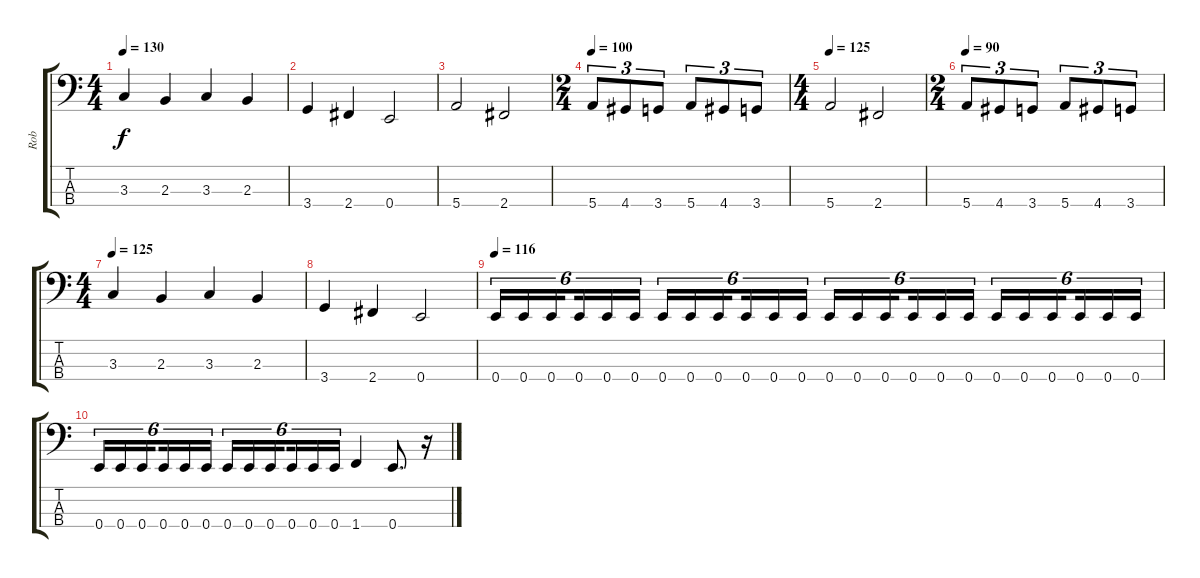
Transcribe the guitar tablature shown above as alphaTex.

\track ("Rob" "Rob") {instrument electricbassfinger}
\staff {score tabs}
\tuning (G2 D2 A1 E1) {hide}
\ts (4 4)
\tempo 130
\clef f4
\ks c
3.3.4{dy f} 2.3.4 3.3.4 2.3.4 |
3.4.4 2.4.4 0.4.2 |
5.4.2 2.4.2 |
\ts (2 4)
\tempo 100
5.4.8{tu (3 2)} 4.4.8{tu (3 2)} 3.4.8{tu (3 2)} 5.4.8{tu (3 2)} 4.4.8{tu (3 2)} 3.4.8{tu (3 2)} |
\ts (4 4)
\tempo 125
5.4.2 2.4.2 |
\ts (2 4)
\tempo 90
5.4.8{tu (3 2)} 4.4.8{tu (3 2)} 3.4.8{tu (3 2)} 5.4.8{tu (3 2)} 4.4.8{tu (3 2)} 3.4.8{tu (3 2)} |
\ts (4 4)
\tempo 125
3.3.4 2.3.4 3.3.4 2.3.4 |
3.4.4 2.4.4 0.4.2 |
\tempo 116
0.4.16{tu (6 4)} 0.4.16{tu (6 4)} 0.4.16{tu (6 4) beam splitsecondary} 0.4.16{tu (6 4)} 0.4.16{tu (6 4)} 0.4.16{tu (6 4)} 0.4.16{tu (6 4)} 0.4.16{tu (6 4)} 0.4.16{tu (6 4) beam splitsecondary} 0.4.16{tu (6 4)} 0.4.16{tu (6 4)} 0.4.16{tu (6 4)} 0.4.16{tu (6 4)} 0.4.16{tu (6 4)} 0.4.16{tu (6 4) beam splitsecondary} 0.4.16{tu (6 4)} 0.4.16{tu (6 4)} 0.4.16{tu (6 4)} 0.4.16{tu (6 4)} 0.4.16{tu (6 4)} 0.4.16{tu (6 4) beam splitsecondary} 0.4.16{tu (6 4)} 0.4.16{tu (6 4)} 0.4.16{tu (6 4)} |
0.4.16{tu (6 4)} 0.4.16{tu (6 4)} 0.4.16{tu (6 4) beam splitsecondary} 0.4.16{tu (6 4)} 0.4.16{tu (6 4)} 0.4.16{tu (6 4)} 0.4.16{tu (6 4)} 0.4.16{tu (6 4)} 0.4.16{tu (6 4) beam splitsecondary} 0.4.16{tu (6 4)} 0.4.16{tu (6 4)} 0.4.16{tu (6 4)} 1.4.4 0.4.8{d} r.16
